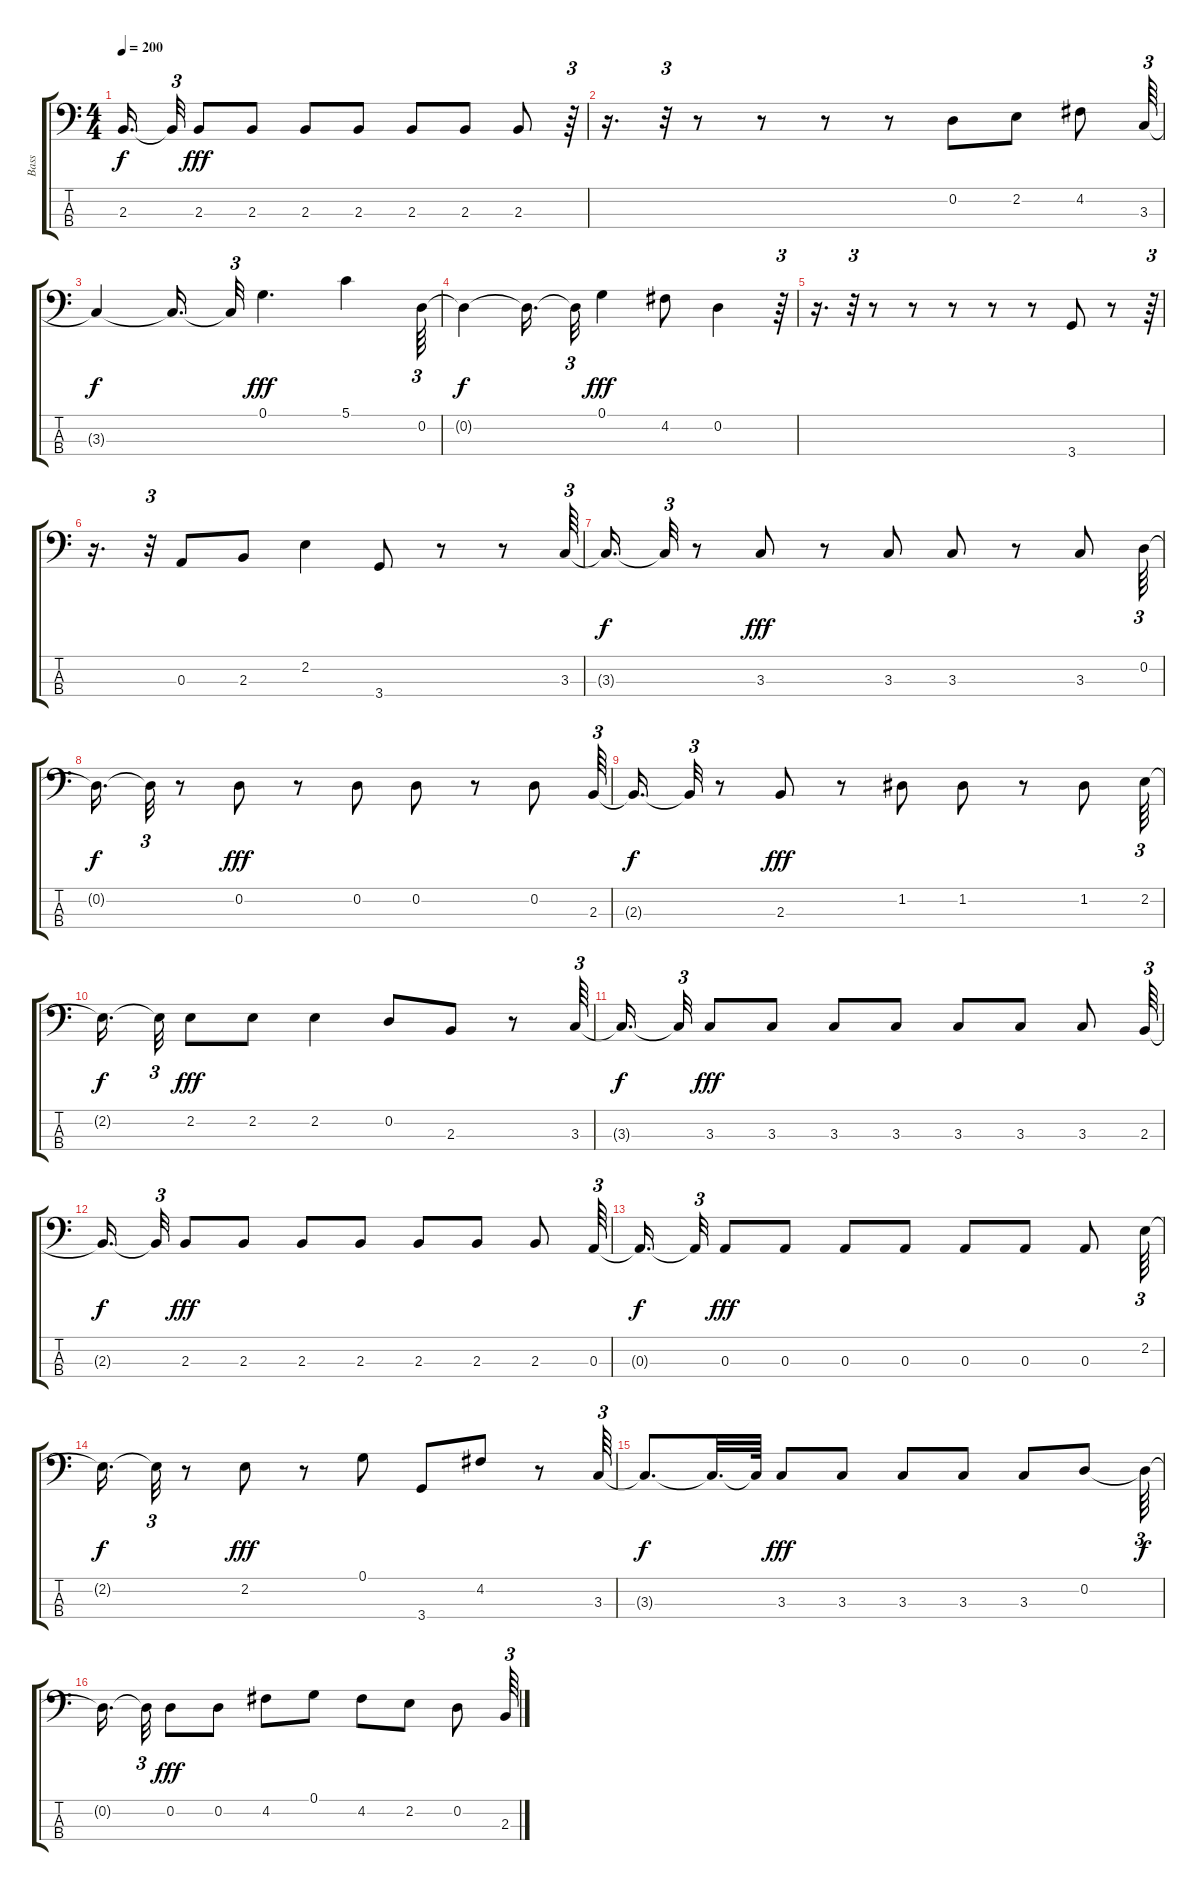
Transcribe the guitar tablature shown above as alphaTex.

\track ("Bass" "Bass") {instrument electricbassfinger}
\staff {score tabs}
\tuning (G2 D2 A1 E1) {hide}
\ts (4 4)
\tempo 200
\clef f4
\ks c
2.3{t}.16{d dy f beam splitsecondary} 2.3{t}.32{tu (3 2)} 2.3.8{dy fff} 2.3.8 2.3.8 2.3.8 2.3.8 2.3.8 2.3.8 r.64{tu (3 2)} |
r.16{d} r.32{tu (3 2)} r.8 r.8 r.8 r.8 0.2.8 2.2.8 4.2.8 3.3.64{tu (3 2)} |
3.3{t}.4{dy f} 3.3{t}.16{d} 3.3{t}.32{tu (3 2)} 0.1.4{d dy fff} 5.1.4 0.2.64{tu (3 2)} |
0.2{t}.4{dy f} 0.2{t}.16{d} 0.2{t}.32{tu (3 2)} 0.1.4{dy fff} 4.2.8 0.2.4 r.64{tu (3 2)} |
r.16{d} r.32{tu (3 2)} r.8 r.8 r.8 r.8 r.8 3.4.8 r.8 r.64{tu (3 2)} |
r.16{d} r.32{tu (3 2)} 0.3.8 2.3.8 2.2.4 3.4.8 r.8 r.8 3.3.64{tu (3 2)} |
3.3{t}.16{d dy f} 3.3{t}.32{tu (3 2)} r.8 3.3.8{dy fff} r.8 3.3.8 3.3.8 r.8 3.3.8 0.2.64{tu (3 2)} |
0.2{t}.16{d dy f} 0.2{t}.32{tu (3 2)} r.8 0.2.8{dy fff} r.8 0.2.8 0.2.8 r.8 0.2.8 2.3.64{tu (3 2)} |
2.3{t}.16{d dy f} 2.3{t}.32{tu (3 2)} r.8 2.3.8{dy fff} r.8 1.2.8 1.2.8 r.8 1.2.8 2.2.64{tu (3 2)} |
2.2{t}.16{d dy f beam splitsecondary} 2.2{t}.32{tu (3 2)} 2.2.8{dy fff} 2.2.8 2.2.4 0.2.8 2.3.8 r.8 3.3.64{tu (3 2)} |
3.3{t}.16{d dy f beam splitsecondary} 3.3{t}.32{tu (3 2)} 3.3.8{dy fff} 3.3.8 3.3.8 3.3.8 3.3.8 3.3.8 3.3.8 2.3.64{tu (3 2)} |
2.3{t}.16{d dy f beam splitsecondary} 2.3{t}.32{tu (3 2)} 2.3.8{dy fff} 2.3.8 2.3.8 2.3.8 2.3.8 2.3.8 2.3.8 0.3.64{tu (3 2)} |
0.3{t}.16{d dy f beam splitsecondary} 0.3{t}.32{tu (3 2)} 0.3.8{dy fff} 0.3.8 0.3.8 0.3.8 0.3.8 0.3.8 0.3.8 2.2.64{tu (3 2)} |
2.2{t}.16{d dy f} 2.2{t}.32{tu (3 2)} r.8 2.2.8{dy fff} r.8 0.1.8 3.4.8 4.2.8 r.8 3.3.64{tu (3 2)} |
3.3{t}.8{d dy f} 3.3{t}.32{d} 3.3{t}.64 3.3.8{dy fff} 3.3.8 3.3.8 3.3.8 3.3.8 0.2.8 0.2{t}.64{tu (3 2) dy f} |
0.2{t}.16{d beam splitsecondary} 0.2{t}.32{tu (3 2)} 0.2.8{dy fff} 0.2.8 4.2.8 0.1.8 4.2.8 2.2.8 0.2.8 2.3.64{tu (3 2)}
